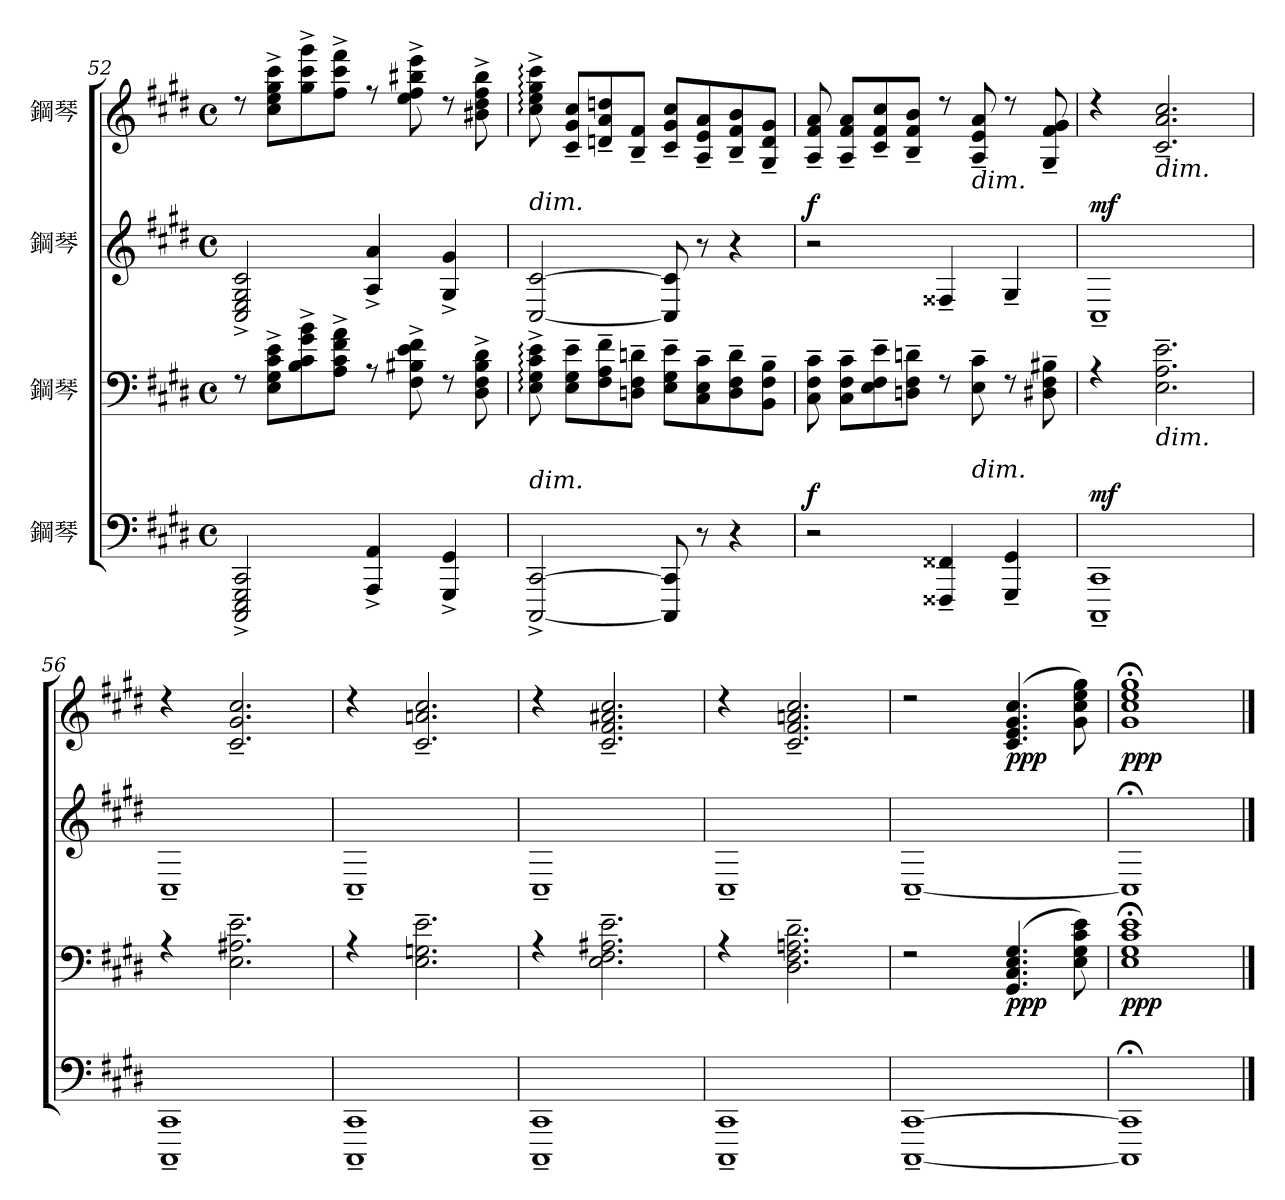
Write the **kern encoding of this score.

**kern	**kern	**dynam	**kern	**kern	**dynam
*part4	*part3	*part3	*part2	*part1	*part1
*staff4	*staff3	*staff3	*staff2	*staff1	*staff1
*I"鋼琴	*I"鋼琴	*	*I"鋼琴	*I"鋼琴	*
*clefF4	*clefF4	*	*clefG2	*clefG2	*
*k[f#c#g#d#]	*k[f#c#g#d#]	*	*k[f#c#g#d#]	*k[f#c#g#d#]	*
*M4/4	*M4/4	*	*M4/4	*M4/4	*
*met(c)	*met(c)	*	*met(c)	*met(c)	*
*MM40	*MM40	*	*MM40	*MM40	*
=52	=52	=52	=52	=52	=52
*	*^	*	*	*^	*
2CCC#/^ 2EEE/^ 2GGG#/^ 2CC#/^	8r	8CCC#/yy^^^ 8EEE/yy^^^ 8GGG#/yy^^^ 8CC#/yy^^^	.	2C#/^ 2E/^ 2G#/^ 2c#/^	8r	8C#/yy^^^ 8E/yy^^^ 8G#/yy^^^ 8c#/yy^^^	.
*	*	*	*	*	*MM56	*	*
.	8E\^ 8G#\^ 8c#\^ 8e\^L	4.ryy	.	.	8cc#\^ 8ee\^ 8gg#\^ 8ccc#\^L	4.ryy	.
.	8B\^ 8c#\^ 8g#\^ 8b\^	.	.	.	8gg#\^ 8ccc#\^ 8ggg#\^	.	.
.	8A\^ 8c#\^ 8f#\^ 8a\^J	.	.	.	8ff#\^ 8ccc#\^ 8fff#\^J	.	.
*	*	*	*	*	*MM52	*	*
4AAA/^ 4AA/^	8r	8AAA/yy^ 8AA/yy^	.	4A/^ 4a/^	8r	8A/yy^ 8a/yy^	.
.	8F#\^ 8B#X\^ 8e\^ 8f#\^	8ryy	.	.	8ee\^ 8ff#\^ 8bb#X\^ 8eee\^	8ryy	.
*	*	*	*	*	*MM46	*	*
4GGG#/^ 4GG#/^	8r	8GGG#/yy^ 8GG#/yy^	.	4G#/^ 4g#/^	8r	8G#/yy^ 8g#/yy^	.
.	8D#\^ 8F#\^ 8B#\^ 8d#\^	8ryy	.	.	8b#X\^ 8dd#\^ 8ff#\^ 8bb#\^	8ryy	.
=53	=53	=53	=53	=53	=53	=53	=53
*	*	*	*	*	*MM32	*	*
!	!	!	!	!	!LO:TX:b:i:t=dim.	!	!
!	!LO:TX:b:i:t=dim.	!	!	!	!	!	!
[2CCC#/^ [2CC#/^	8E\:^ 8G#\:^ 8c#\:^ 8e\:^	8EEE/yy^ 8CC#/yy^	.	[2C#/ [2c#/	8cc#\:^ 8ee\:^ 8gg#\:^ 8ccc#\:^	8C#/yy^ 8c#/yy^	.
*	*	*	*	*	*MM46	*	*
.	8E\~ 8G#\~ 8e\~L	2..ryy	.	.	8c#/~ 8g#/~ 8cc#/~L	2..ryy	.
*	*	*	*	*	*MM52	*	*
.	8F#\~ 8A\~ 8f#\~	.	.	.	8dn/~ 8a/~ 8ddn/~	.	.
*	*	*	*	*	*MM60	*	*
.	8Dn\~ 8F#\~ 8dn\~J	.	.	.	8B/~ 8f#/~J	.	.
8CCC#/] 8CC#/]	8E\~ 8G#\~ 8e\~L	.	.	8C#/] 8c#/]	8c#/~ 8g#/~ 8cc#/~L	.	.
*	*	*	*	*	*MM64	*	*
8r	8C#\~ 8E\~ 8c#\~	.	.	8r	8A/~ 8e/~ 8a/~	.	.
4r	8D\~ 8F#\~ 8d\~	.	.	4r	8B/~ 8f#/~ 8b/~	.	.
.	8BB\~ 8F#\~ 8B\~J	.	.	.	8G#/~ 8d/~ 8g#/~J	.	.
!!LO:LB:g=z	!!
=54	=54	=54	=54	=54	=54	=54	=54
*	*	*	*	*	*MM52	*	*
!	!	!	!LO:DY:b	!	!	!	!LO:DY:b
2r	8C#\~ 8F#\~ 8c#\~	2ryy	f	2r	8A/~ 8f#/~ 8a/~	2ryy	f
*	*	*	*	*	*MM60	*	*
.	8C#\~ 8F#\~ 8c#\~L	.	.	.	8A/~ 8f#/~ 8a/~L	.	.
*	*	*	*	*	*MM52	*	*
.	8E\~ 8F#\~ 8e\~	.	.	.	8c#/~ 8f#/~ 8cc#/~	.	.
.	8Dn\~ 8F#\~ 8dn\~J	.	.	.	8B/~ 8f#/~ 8b/~J	.	.
*	*	*	*	*	*MM50	*	*
4FFF##X/~ 4FF##X/~	8r	8FFF##X/yy 8FF##X/yy	.	4F##X~/	8r	8F##X/yy	.
*	*	*	*	*	*MM44	*	*
!	!	!	!	!	!LO:TX:b:i:t=dim.	!	!
!	!LO:TX:b:i:t=dim.	!	!	!	!	!	!
.	8E\~ 8c#\~	8ryy	.	.	8A/~ 8e/~ 8a/~	8ryy	.
*	*	*	*	*	*MM38	*	*
4GGG#/~ 4GG#/~	8r	8GGG#/yy 8GG#/yy	.	4G#~/	8r	8G#/yy	.
*	*	*	*	*	*MM32	*	*
.	8D#X\~ 8F#\~ 8B#X\~	8ryy	.	.	8G#/~ 8f#/~ 8g#/~	8ryy	.
=55	=55	=55	=55	=55	=55	=55	=55
*	*	*	*	*	*MM44	*	*
!	!	!	!LO:DY:b	!	!	!	!LO:DY:b
1CCC#~ 1CC#~	4r	8CCC#/yy 8CC#/yy	mf	1C#~	4r	8C#/yy	mf
.	.	2..ryy	.	.	.	2..ryy	.
*	*	*	*	*	*MM52	*	*
!	!	!	!	!	!LO:TX:b:i:t=dim.	!	!
!	!LO:TX:b:i:t=dim.	!	!	!	!	!	!
.	2.E\~ 2.A\~ 2.e\~	.	.	.	2.c#/~ 2.a/~ 2.cc#/~	.	.
=56	=56	=56	=56	=56	=56	=56	=56
*	*	*	*	*	*MM44	*	*
1CCC#~ 1CC#~	4r	8CCC#/yy 8CC#/yy	.	1C#~	4r	8C#/yy	.
.	.	2..ryy	.	.	.	2..ryy	.
*	*	*	*	*	*MM52	*	*
.	2.E\~ 2.A#X\~ 2.e\~	.	.	.	2.c#/~ 2.g#/~ 2.cc#/~	.	.
=57	=57	=57	=57	=57	=57	=57	=57
*	*	*	*	*	*MM44	*	*
1CCC#~ 1CC#~	4r	8CCC#/yy 8CC#/yy	.	1C#~	4r	8C#/yy	.
.	.	2..ryy	.	.	.	2..ryy	.
*	*	*	*	*	*MM52	*	*
.	2.E\~ 2.Gn\~ 2.e\~	.	.	.	2.c#/~ 2.an/~ 2.cc#/~	.	.
=58	=58	=58	=58	=58	=58	=58	=58
*	*	*	*	*	*MM44	*	*
1CCC#~ 1CC#~	4r	8CCC#/yy 8CC#/yy	.	1C#~	4r	8C#/yy	.
.	.	2..ryy	.	.	.	2..ryy	.
*	*	*	*	*	*MM52	*	*
.	2.E\~ 2.F#\~ 2.A#X\~ 2.e\~	.	.	.	2.c#/~ 2.f#/~ 2.a#X/~ 2.cc#/~	.	.
=59	=59	=59	=59	=59	=59	=59	=59
*	*	*	*	*	*MM44	*	*
1CCC#~ 1CC#~	4r	8CCC#/yy 8CC#/yy	.	1C#~	4r	8C#/yy	.
.	.	2..ryy	.	.	.	2..ryy	.
*	*	*	*	*	*MM52	*	*
.	2.D#\~ 2.F#\~ 2.An\~ 2.d#\~	.	.	.	2.c#/~ 2.f#/~ 2.an/~ 2.cc#/~	.	.
=60	=60	=60	=60	=60	=60	=60	=60
*	*	*	*	*	*MM44	*	*
[1CCC#~ [1CC#~	2r	8CCC#/yy 8CC#/yy	.	[1C#~	2r	8C#/yy	.
.	.	2..ryy	.	.	.	2..ryy	.
*	*	*	*	*	*MM52	*	*
!	!	!	!LO:DY:b	!	!	!	!LO:DY:b
.	(>4.GG#/ 4.C#/ 4.E/ 4.G#/	.	ppp	.	(>4.c#/ 4.e/ 4.g#/ 4.cc#/	.	ppp
.	8E\ 8G#\ 8c#\ 8e\)	.	.	.	8g#\ 8cc#\ 8ee\ 8gg#\)	.	.
*	*v	*v	*	*	*v	*v	*
=61	=61	=61	=61	=61	=61
*	*	*	*	*MM40	*
!	!	!LO:DY:b	!	!	!LO:DY:b
1CCC#];< 1CC#];<	1E;< 1G#;< 1c#;< 1e;<	ppp	1C#;<]	1g#;< 1cc#;< 1ee;< 1gg#;<	ppp
==	==	==	==	==	==
*-	*-	*-	*-	*-	*-
